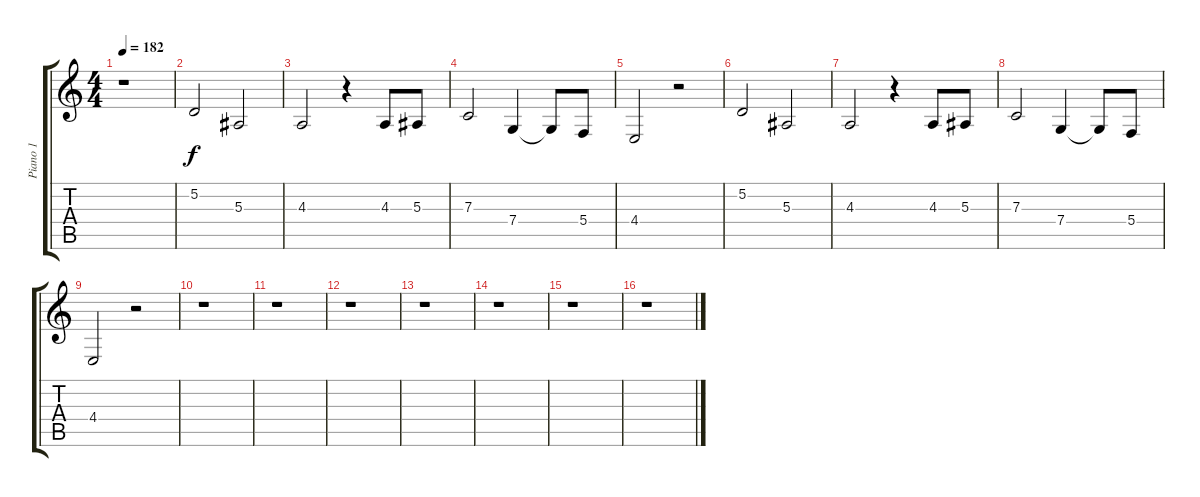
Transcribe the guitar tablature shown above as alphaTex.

\track ("Piano 1" "Piano 1") {instrument acousticgrandpiano}
\staff {score tabs}
\tuning (D4 A3 F3 C3 G2 C2) {hide}
\ts (4 4)
\tempo 182
\clef g2
\ks c
r.1{dy f} |
5.2.2 5.3.2 |
4.3.2 r.4 4.3.8 5.3.8 |
7.3.2 7.4.4 7.4{t}.8 5.4.8 |
4.4.2 r.2 |
5.2.2 5.3.2 |
4.3.2 r.4 4.3.8 5.3.8 |
7.3.2 7.4.4 7.4{t}.8 5.4.8 |
4.4.2 r.2 |
r.1 |
r.1 |
r.1 |
r.1 |
r.1 |
r.1 |
r.1
